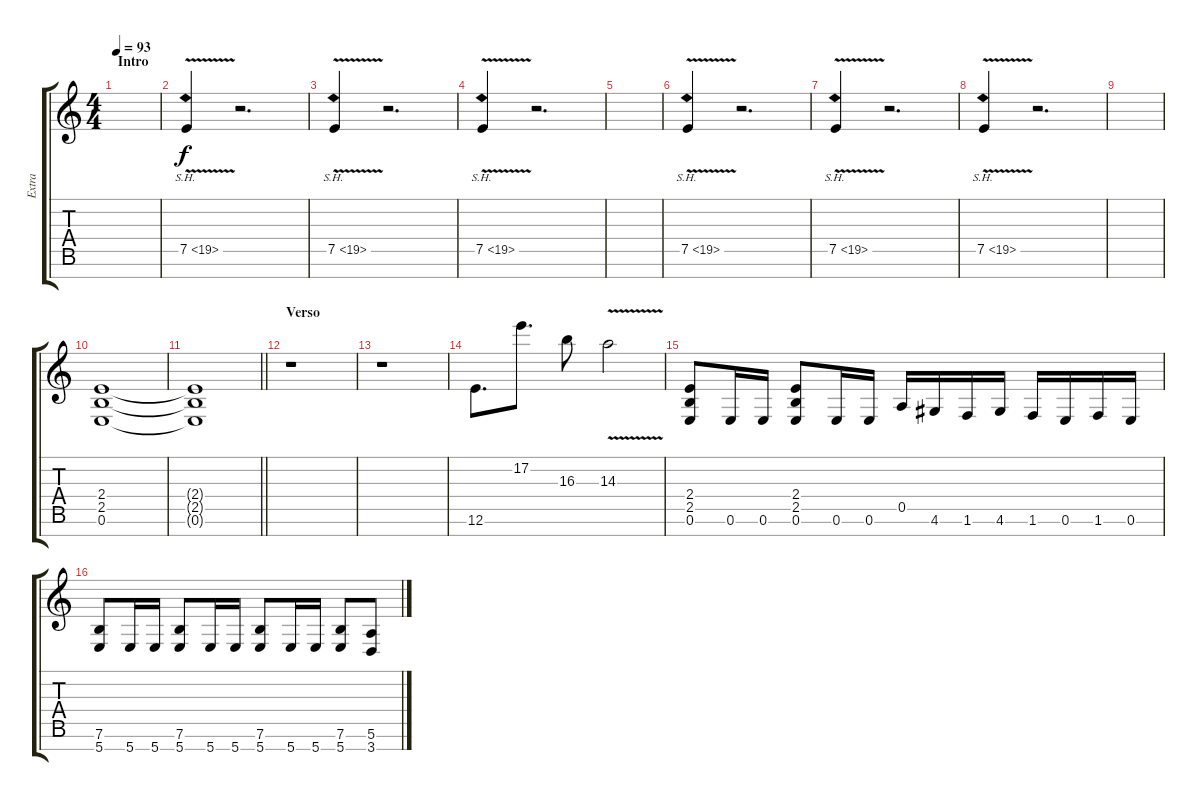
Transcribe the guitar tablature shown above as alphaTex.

\track ("Extra" "Extra") {instrument distortionguitar}
\staff {score tabs}
\tuning (E4 B3 G3 D3 A2 E2 B1) {hide}
\ts (4 4)
\section ("" "Intro")
\tempo 93
\clef g2
\ks c
|
7.5{sh 12 v}.4 r.2{d} |
7.5{sh 12 v}.4 r.2{d} |
7.5{sh 12 v}.4 r.2{d} |
|
7.5{sh 12 v}.4 r.2{d} |
7.5{sh 12 v}.4 r.2{d} |
7.5{sh 12 v}.4 r.2{d} |
|
(2.4 2.5 0.6).1 |
\barLineRight lightlight
(2.4{t} 2.5{t} 0.6{t}).1 |
\section ("" "Verso")
r.1 |
r.1 |
12.6.8{d volume 12 instrument guitarharmonics} 17.2.8{d} 16.3.8 14.3{v}.2 |
(2.4 2.5 0.6).8{instrument distortionguitar} 0.6.16 0.6.16 (2.4 2.5 0.6).8 0.6.16 0.6.16 0.5.16 4.6.16 1.6.16 4.6.16 1.6.16 0.6.16 1.6.16 0.6.16 |
(7.6 5.7).8 5.7.16 5.7.16 (7.6 5.7).8 5.7.16 5.7.16 (7.6 5.7).8 5.7.16 5.7.16 (7.6 5.7).8 (5.6 3.7).8
